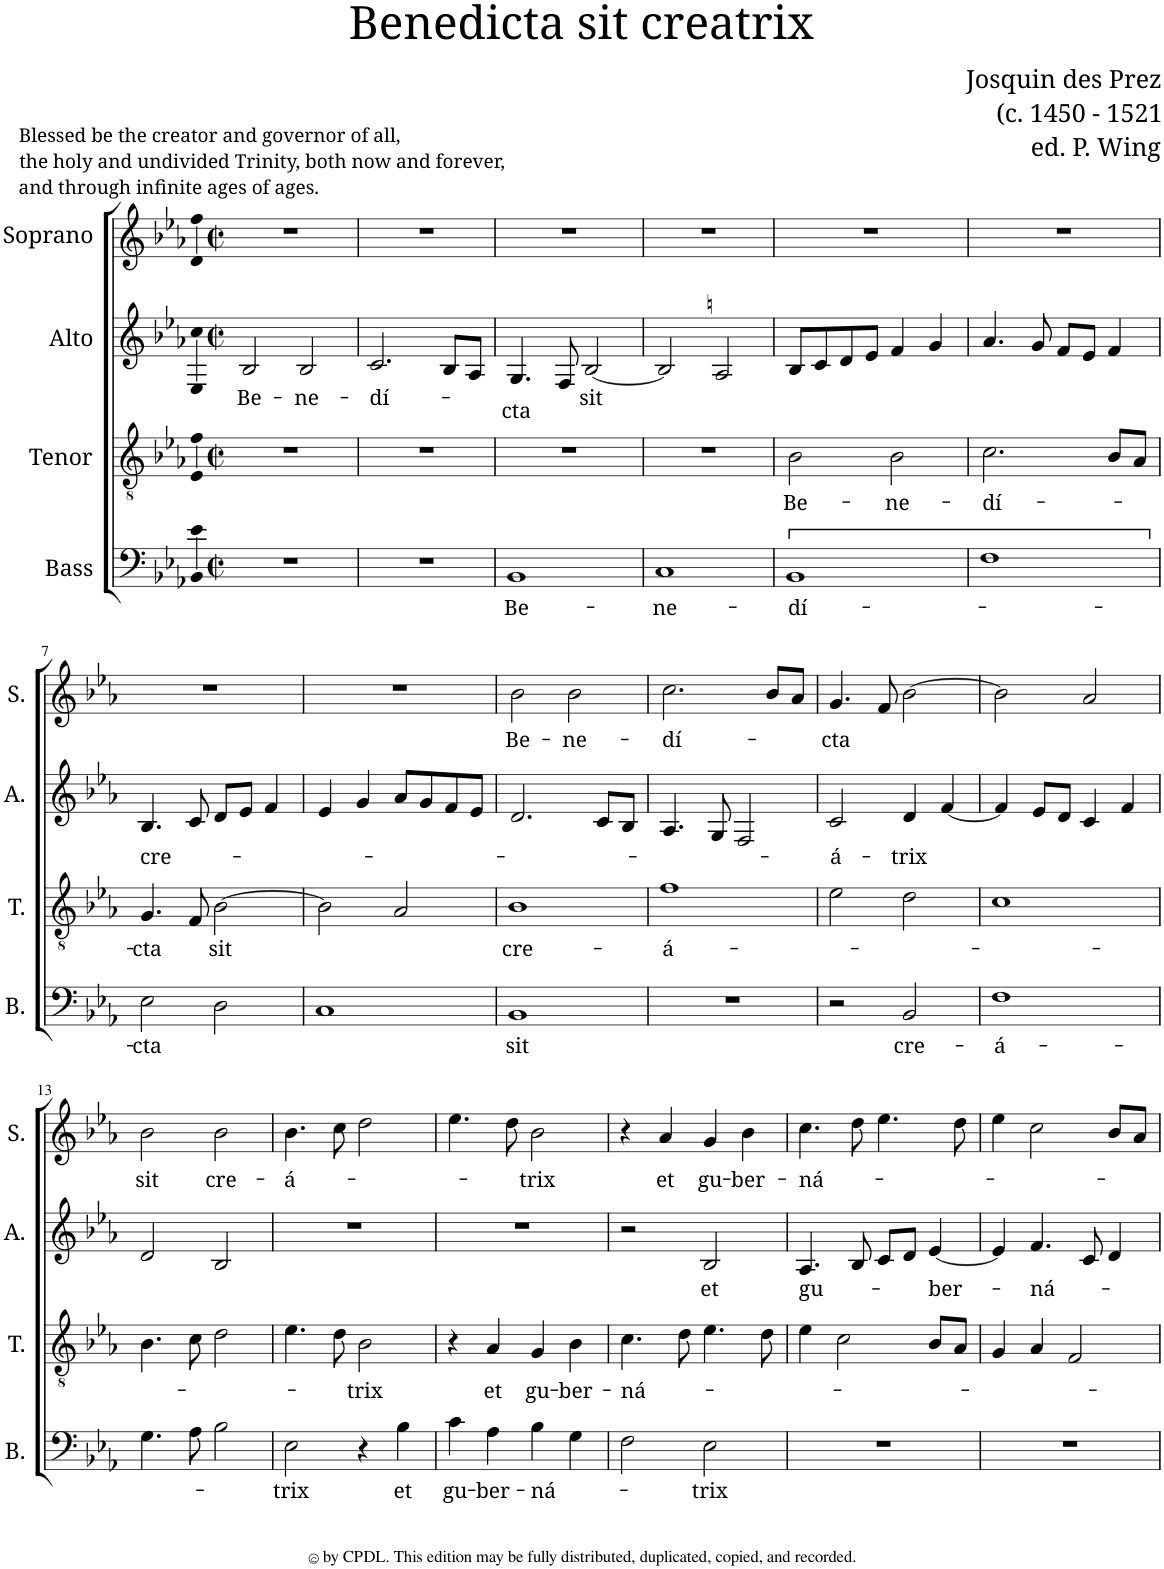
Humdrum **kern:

**kern	**text	**kern	**text	**kern	**text	**kern	**text
*part4	*part4	*part3	*part3	*part2	*part2	*part1	*part1
*staff4	*staff4	*staff3	*staff3	*staff2	*staff2	*staff1	*staff1
*I"Bass	*	*I"Tenor	*	*I"Alto	*	*I"Soprano	*
*I'B.	*	*I'T.	*	*I'A.	*	*I'S.	*
*clefF4	*	*clefGv2	*	*clefG2	*	*clefG2	*
*k[b-e-a-]	*	*k[b-e-a-]	*	*k[b-e-a-]	*	*k[b-e-a-]	*
*M2/2	*	*M2/2	*	*M2/2	*	*M2/2	*
*met(c|)	*	*met(c|)	*	*met(c|)	*	*met(c|)	*
=1	=1	=1	=1	=1	=1	=1	=1
!	!	!	!	!	!	!LO:TX:a:t=Blessed be the creator and governor of all,	!
!	!	!	!	!	!	!LO:TX:a:t=the holy and undivided Trinity, both now and forever,	!
!	!	!	!	!	!	!LO:TX:a:t=and through infinite ages of ages.	!
!	!	!	!	!	!LO:LY:b	!	!
1r	.	1r	.	2B-/	Be-	1r	.
!	!	!	!	!	!LO:LY:b	!	!
.	.	.	.	2B-/	-ne-	.	.
=2	=2	=2	=2	=2	=2	=2	=2
!	!	!	!	!	!LO:LY:b	!	!
1r	.	1r	.	2.c/	-dí-	1r	.
.	.	.	.	8B-/L	.	.	.
.	.	.	.	8A-/J	.	.	.
=3	=3	=3	=3	=3	=3	=3	=3
!	!LO:LY:b	!	!	!	!LO:LY:b	!	!
1BB-	Be-	1r	.	4.G/	-cta	1r	.
.	.	.	.	8F/	.	.	.
!	!	!	!	!	!LO:LY:b	!	!
.	.	.	.	[2B-/	sit	.	.
=4	=4	=4	=4	=4	=4	=4	=4
!	!LO:LY:b	!	!	!	!	!	!
1C	-ne-	1r	.	2B-/]	.	1r	.
.	.	.	.	2An/	.	.	.
=5	=5	=5	=5	=5	=5	=5	=5
!	!LO:LY:b	!	!LO:LY:b	!	!	!	!
1BB-	-dí-	2B-\	Be-	8B-/L	.	1r	.
.	.	.	.	8c/	.	.	.
.	.	.	.	8d/	.	.	.
.	.	.	.	8e-/J	.	.	.
!	!	!	!LO:LY:b	!	!	!	!
.	.	2B-\	-ne-	4f/	.	.	.
.	.	.	.	4g/	.	.	.
=6	=6	=6	=6	=6	=6	=6	=6
!	!	!	!LO:LY:b	!	!	!	!
1F	.	2.c\	-dí-	4.a-/	.	1r	.
.	.	.	.	8g/	.	.	.
.	.	.	.	8f/L	.	.	.
.	.	.	.	8e-/J	.	.	.
.	.	8B-/L	.	4f/	.	.	.
.	.	8A-/J	.	.	.	.	.
!!LO:LB:g=z
=7	=7	=7	=7	=7	=7	=7	=7
!	!LO:LY:b	!	!LO:LY:b	!	!LO:LY:b	!	!
2E-\	-cta	4.G/	-cta	4.B-/	cre-	1r	.
.	.	8F/	.	8c/	.	.	.
!	!	!	!LO:LY:b	!	!	!	!
2D\	.	[2B-\	sit	8d/L	.	.	.
.	.	.	.	8e-/J	.	.	.
.	.	.	.	4f/	.	.	.
=8	=8	=8	=8	=8	=8	=8	=8
1C	.	2B-\]	.	4e-/	.	1r	.
.	.	.	.	4g/	.	.	.
.	.	2A-/	.	8a-/L	.	.	.
.	.	.	.	8g/	.	.	.
.	.	.	.	8f/	.	.	.
.	.	.	.	8e-/J	.	.	.
=9	=9	=9	=9	=9	=9	=9	=9
!	!LO:LY:b	!	!LO:LY:b	!	!	!	!LO:LY:b
1BB-	sit	1B-	cre-	2.d/	.	2b-\	Be-
!	!	!	!	!	!	!	!LO:LY:b
.	.	.	.	.	.	2b-\	-ne-
.	.	.	.	8c/L	.	.	.
.	.	.	.	8B-/J	.	.	.
=10	=10	=10	=10	=10	=10	=10	=10
!	!	!	!LO:LY:b	!	!	!	!LO:LY:b
1r	.	1f	-á-	4.A-/	.	2.cc\	-dí-
.	.	.	.	8G/	.	.	.
.	.	.	.	2F/	.	.	.
.	.	.	.	.	.	8b-/L	.
.	.	.	.	.	.	8a-/J	.
=11	=11	=11	=11	=11	=11	=11	=11
!	!	!	!	!	!LO:LY:b	!	!LO:LY:b
2r	.	2e-\	.	2c/	á-	4.g/	-cta
.	.	.	.	.	.	8f/	.
!	!LO:LY:b	!	!	!	!LO:LY:b	!	!
2BB-/	cre-	2d\	.	4d/	-trix	[2b-\	.
.	.	.	.	[4f/	.	.	.
=12	=12	=12	=12	=12	=12	=12	=12
!	!LO:LY:b	!	!	!	!	!	!
1F	-á-	1c	.	4f/]	.	2b-\]	.
.	.	.	.	8e-/L	.	.	.
.	.	.	.	8d/J	.	.	.
.	.	.	.	4c/	.	2a-/	.
.	.	.	.	4f/	.	.	.
!!LO:LB:g=z
=13	=13	=13	=13	=13	=13	=13	=13
!	!	!	!	!	!	!	!LO:LY:b
4.G\	.	4.B-\	.	2d/	.	2b-\	sit
8A-\	.	8c\	.	.	.	.	.
!	!	!	!	!	!	!	!LO:LY:b
2B-\	.	2d\	.	2B-/	.	2b-\	cre-
=14	=14	=14	=14	=14	=14	=14	=14
!	!LO:LY:b	!	!	!	!	!	!LO:LY:b
2E-\	-trix	4.e-\	.	1r	.	4.b-\	-á-
.	.	8d\	.	.	.	8cc\	.
!	!	!	!LO:LY:b	!	!	!	!
4r	.	2B-\	-trix	.	.	2dd\	.
!	!LO:LY:b	!	!	!	!	!	!
4B-\	et	.	.	.	.	.	.
=15	=15	=15	=15	=15	=15	=15	=15
!	!LO:LY:b	!	!	!	!	!	!
4c\	gu-	4r	.	1r	.	4.ee-\	.
!	!LO:LY:b	!	!LO:LY:b	!	!	!	!
4A-\	-ber-	4A-/	et	.	.	.	.
.	.	.	.	.	.	8dd\	.
!	!LO:LY:b	!	!LO:LY:b	!	!	!	!LO:LY:b
4B-\	-ná-	4G/	gu-	.	.	2b-\	-trix
!	!	!	!LO:LY:b	!	!	!	!
4G\	.	4B-\	-ber-	.	.	.	.
=16	=16	=16	=16	=16	=16	=16	=16
!	!	!	!LO:LY:b	!	!	!	!
2F\	.	4.c\	-ná-	2r	.	4r	.
!	!	!	!	!	!	!	!LO:LY:b
.	.	.	.	.	.	4a-/	et
.	.	8d\	.	.	.	.	.
!	!LO:LY:b	!	!	!	!LO:LY:b	!	!LO:LY:b
2E-\	-trix	4.e-\	.	2B-/	et	4g/	gu-
!	!	!	!	!	!	!	!LO:LY:b
.	.	.	.	.	.	4b-\	-ber-
.	.	8d\	.	.	.	.	.
=17	=17	=17	=17	=17	=17	=17	=17
!	!	!	!	!	!LO:LY:b	!	!LO:LY:b
1r	.	4e-\	.	4.A-/	gu-	4.cc\	-ná-
.	.	2c\	.	.	.	.	.
.	.	.	.	8B-/	.	8dd\	.
.	.	.	.	8c/L	.	4.ee-\	.
.	.	.	.	8d/J	.	.	.
!	!	!	!	!	!LO:LY:b	!	!
.	.	8B-/L	.	[4e-/	-ber-	.	.
.	.	8A-/J	.	.	.	8dd\	.
=18	=18	=18	=18	=18	=18	=18	=18
1r	.	4G/	.	4e-/]	.	4ee-\	.
!	!	!	!	!	!LO:LY:b	!	!
.	.	4A-/	.	4.f/	-ná-	2cc\	.
.	.	2F/	.	.	.	.	.
.	.	.	.	8c/	.	.	.
.	.	.	.	4d/	.	8b-/L	.
.	.	.	.	.	.	8a-/J	.
=	=	=	=	=	=	=	=
*-	*-	*-	*-	*-	*-	*-	*-
